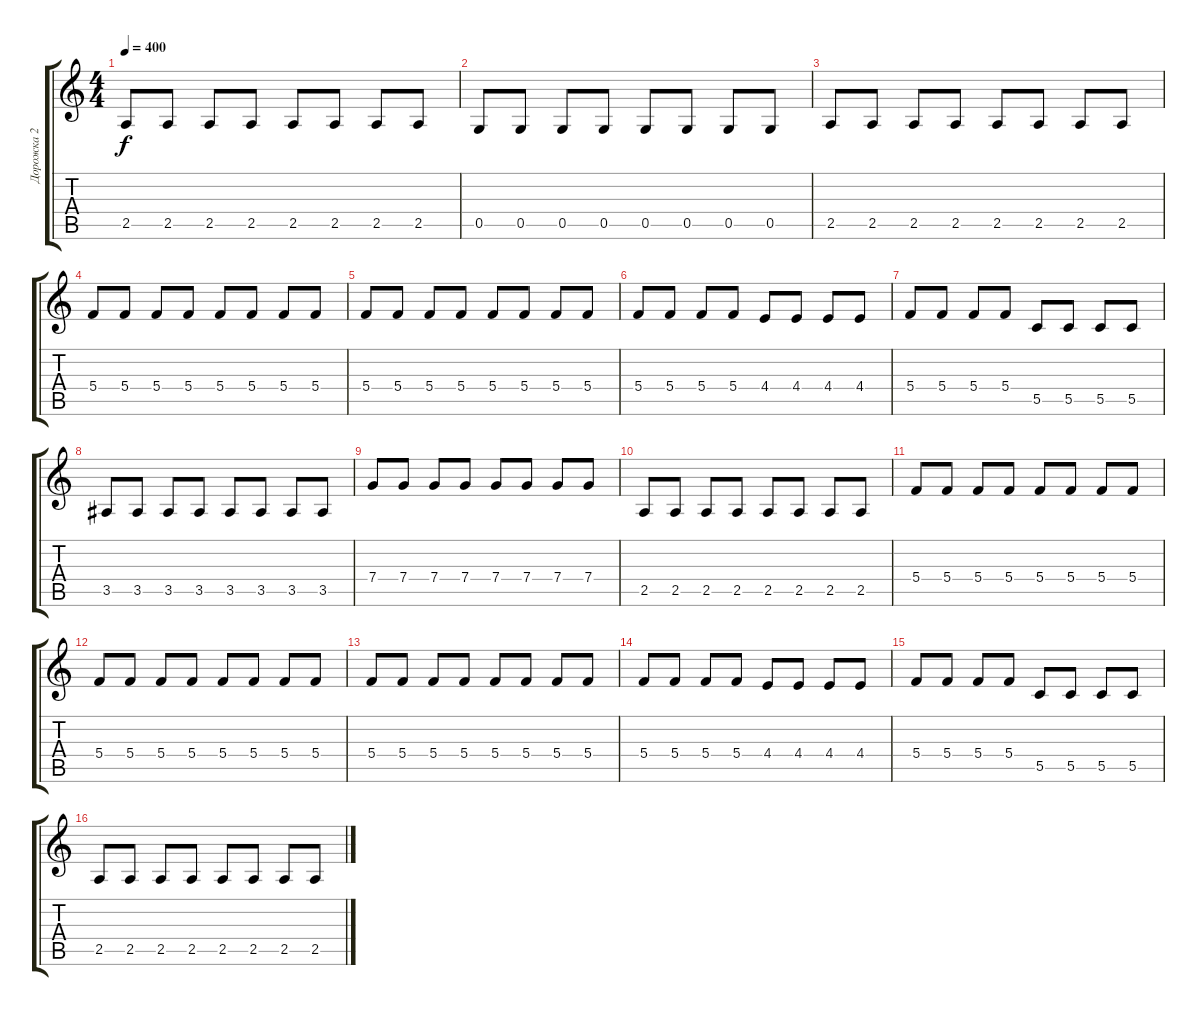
\track ("Дорожка 2" "Дорожка 2") {instrument overdrivenguitar}
\staff {score tabs}
\tuning (D4 A3 F3 C3 G2 D2) {hide}
\ts (4 4)
\tempo 400
\clef g2
\ks c
2.5.8{dy f} 2.5.8 2.5.8 2.5.8 2.5.8 2.5.8 2.5.8 2.5.8 |
0.5.8 0.5.8 0.5.8 0.5.8 0.5.8 0.5.8 0.5.8 0.5.8 |
2.5.8 2.5.8 2.5.8 2.5.8 2.5.8 2.5.8 2.5.8 2.5.8 |
5.4.8 5.4.8 5.4.8 5.4.8 5.4.8 5.4.8 5.4.8 5.4.8 |
5.4.8 5.4.8 5.4.8 5.4.8 5.4.8 5.4.8 5.4.8 5.4.8 |
5.4.8 5.4.8 5.4.8 5.4.8 4.4.8 4.4.8 4.4.8 4.4.8 |
5.4.8 5.4.8 5.4.8 5.4.8 5.5.8 5.5.8 5.5.8 5.5.8 |
3.5.8 3.5.8 3.5.8 3.5.8 3.5.8 3.5.8 3.5.8 3.5.8 |
7.4.8 7.4.8 7.4.8 7.4.8 7.4.8 7.4.8 7.4.8 7.4.8 |
2.5.8 2.5.8 2.5.8 2.5.8 2.5.8 2.5.8 2.5.8 2.5.8 |
5.4.8 5.4.8 5.4.8 5.4.8 5.4.8 5.4.8 5.4.8 5.4.8 |
5.4.8 5.4.8 5.4.8 5.4.8 5.4.8 5.4.8 5.4.8 5.4.8 |
5.4.8 5.4.8 5.4.8 5.4.8 5.4.8 5.4.8 5.4.8 5.4.8 |
5.4.8 5.4.8 5.4.8 5.4.8 4.4.8 4.4.8 4.4.8 4.4.8 |
5.4.8 5.4.8 5.4.8 5.4.8 5.5.8 5.5.8 5.5.8 5.5.8 |
2.5.8 2.5.8 2.5.8 2.5.8 2.5.8 2.5.8 2.5.8 2.5.8
